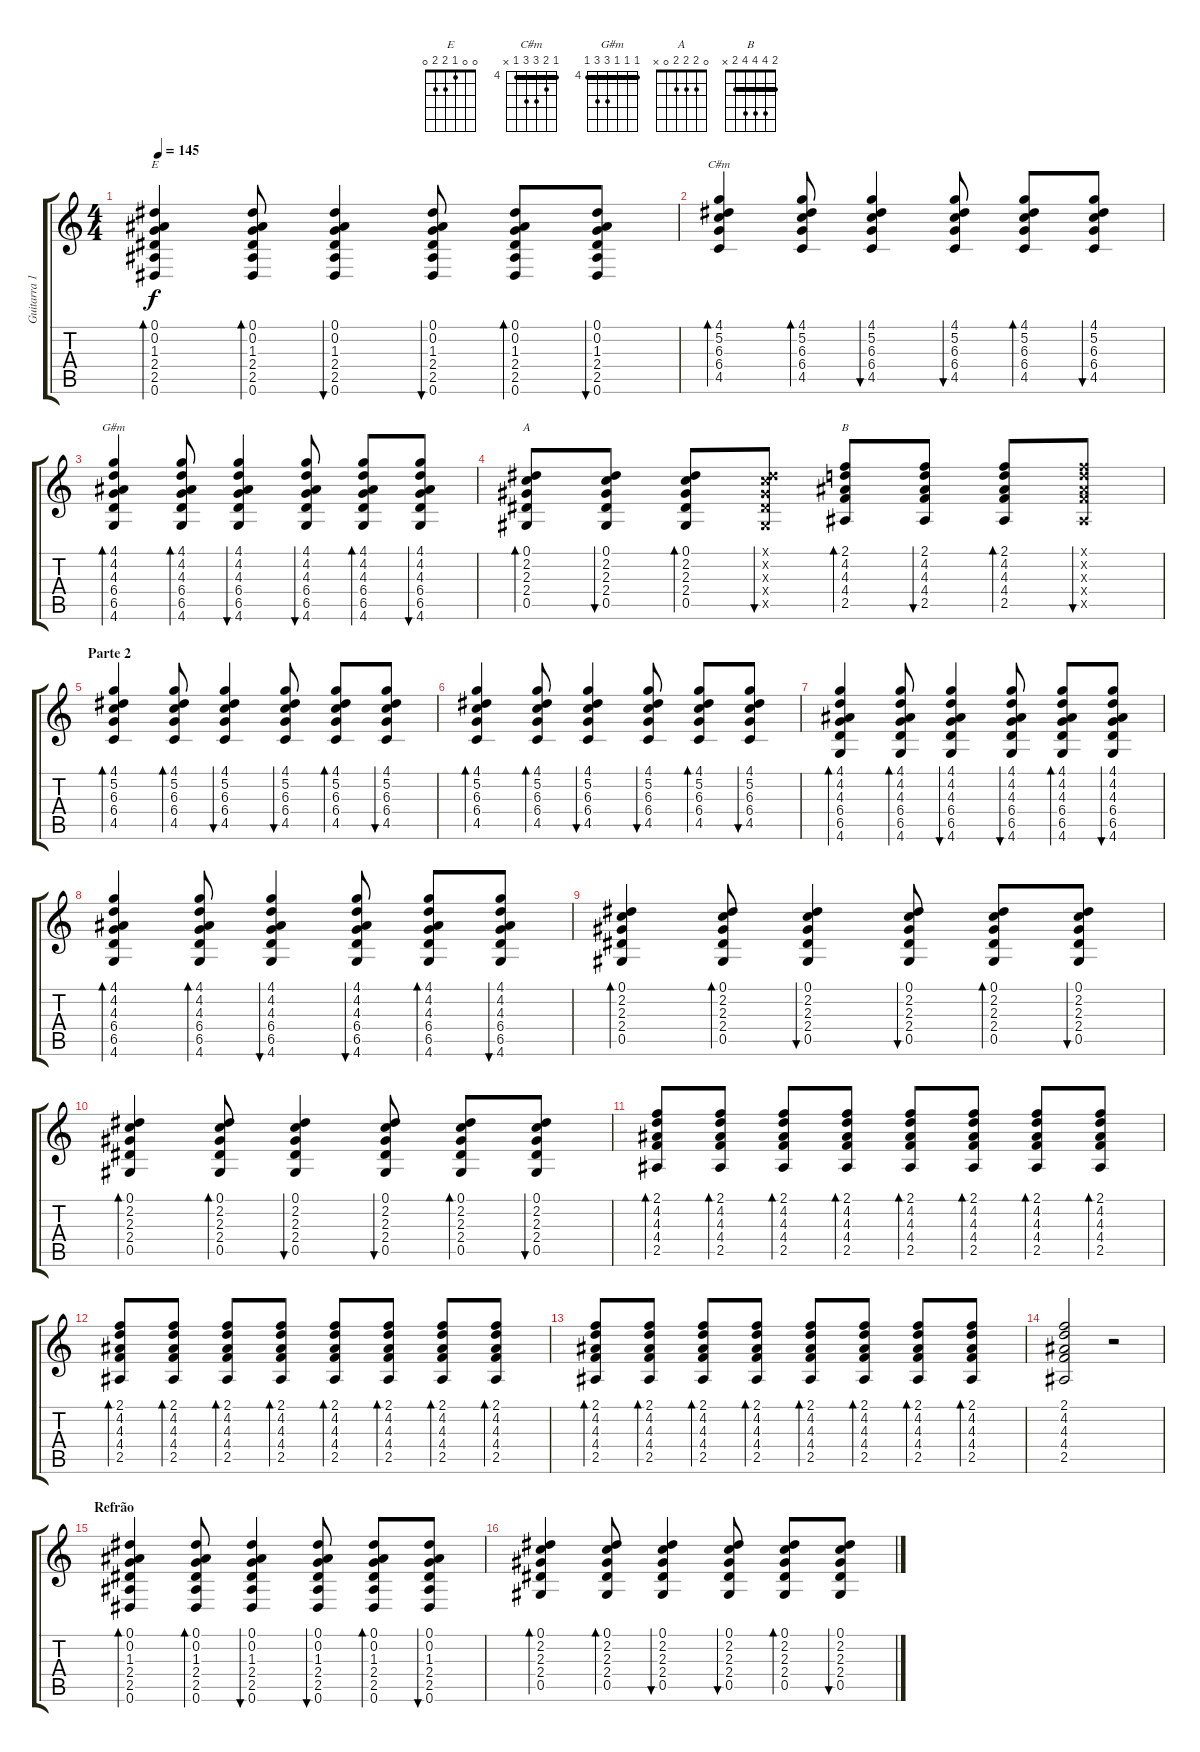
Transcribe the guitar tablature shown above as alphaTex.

\track ("Guitarra 1" "Guitarra 1") {instrument acousticguitarsteel}
\staff {score tabs}
\tuning (Eb4 Bb3 Gb3 Db3 Ab2 Eb2) {hide}
\chord ("E" 0 0 1 2 2 0)
\chord ("C#m" 4 5 6 6 4 x) {firstfret 4 barre 4}
\chord ("G#m" 4 4 4 6 6 4) {firstfret 4 barre 4}
\chord ("A" 0 2 2 2 0 x)
\chord ("B" 2 4 4 4 2 x) {barre 2}
\ts (4 4)
\tempo 145
\clef g2
\ks c
(0.1 0.2 1.3 2.4 2.5 0.6).4{bd 60 ch "E" dy f} (0.1 0.2 1.3 2.4 2.5 0.6).8{bd 60} (0.1 0.2 1.3 2.4 2.5 0.6).4{bu 60} (0.1 0.2 1.3 2.4 2.5 0.6).8{bu 60} (0.1 0.2 1.3 2.4 2.5 0.6).8{bd 60} (0.1 0.2 1.3 2.4 2.5 0.6).8{bu 60} |
(4.1 5.2 6.3 6.4 4.5).4{bd 60 ch "C#m"} (4.1 5.2 6.3 6.4 4.5).8{bd 60} (4.1 5.2 6.3 6.4 4.5).4{bu 60} (4.1 5.2 6.3 6.4 4.5).8{bu 60} (4.1 5.2 6.3 6.4 4.5).8{bd 60} (4.1 5.2 6.3 6.4 4.5).8{bu 60} |
(4.1 4.2 4.3 6.4 6.5 4.6).4{bd 60 ch "G#m"} (4.1 4.2 4.3 6.4 6.5 4.6).8{bd 60} (4.1 4.2 4.3 6.4 6.5 4.6).4{bu 60} (4.1 4.2 4.3 6.4 6.5 4.6).8{bu 60} (4.1 4.2 4.3 6.4 6.5 4.6).8{bd 60} (4.1 4.2 4.3 6.4 6.5 4.6).8{bu 60} |
(0.1 2.2 2.3 2.4 0.5).8{bd 60 ch "A"} (0.1 2.2 2.3 2.4 0.5).8{bu 60} (0.1 2.2 2.3 2.4 0.5).8{bd 60} (0.1{x} 2.2{x} 2.3{x} 2.4{x} 0.5{x}).8{bu 60} (2.1 4.2 4.3 4.4 2.5).8{bd 60 ch "B"} (2.1 4.2 4.3 4.4 2.5).8{bu 60} (2.1 4.2 4.3 4.4 2.5).8{bd 60} (2.1{x} 4.2{x} 4.3{x} 4.4{x} 2.5{x}).8{bu 60} |
\section ("" "Parte 2")
(4.1 5.2 6.3 6.4 4.5).4{bd 60} (4.1 5.2 6.3 6.4 4.5).8{bd 60} (4.1 5.2 6.3 6.4 4.5).4{bu 60} (4.1 5.2 6.3 6.4 4.5).8{bu 60} (4.1 5.2 6.3 6.4 4.5).8{bd 60} (4.1 5.2 6.3 6.4 4.5).8{bu 60} |
(4.1 5.2 6.3 6.4 4.5).4{bd 60} (4.1 5.2 6.3 6.4 4.5).8{bd 60} (4.1 5.2 6.3 6.4 4.5).4{bu 60} (4.1 5.2 6.3 6.4 4.5).8{bu 60} (4.1 5.2 6.3 6.4 4.5).8{bd 60} (4.1 5.2 6.3 6.4 4.5).8{bu 60} |
(4.1 4.2 4.3 6.4 6.5 4.6).4{bd 60} (4.1 4.2 4.3 6.4 6.5 4.6).8{bd 60} (4.1 4.2 4.3 6.4 6.5 4.6).4{bu 60} (4.1 4.2 4.3 6.4 6.5 4.6).8{bu 60} (4.1 4.2 4.3 6.4 6.5 4.6).8{bd 60} (4.1 4.2 4.3 6.4 6.5 4.6).8{bu 60} |
(4.1 4.2 4.3 6.4 6.5 4.6).4{bd 60} (4.1 4.2 4.3 6.4 6.5 4.6).8{bd 60} (4.1 4.2 4.3 6.4 6.5 4.6).4{bu 60} (4.1 4.2 4.3 6.4 6.5 4.6).8{bu 60} (4.1 4.2 4.3 6.4 6.5 4.6).8{bd 60} (4.1 4.2 4.3 6.4 6.5 4.6).8{bu 60} |
(0.1 2.2 2.3 2.4 0.5).4{bd 60} (0.1 2.2 2.3 2.4 0.5).8{bd 60} (0.1 2.2 2.3 2.4 0.5).4{bu 60} (0.1 2.2 2.3 2.4 0.5).8{bu 60} (0.1 2.2 2.3 2.4 0.5).8{bd 60} (0.1 2.2 2.3 2.4 0.5).8{bu 60} |
(0.1 2.2 2.3 2.4 0.5).4{bd 60} (0.1 2.2 2.3 2.4 0.5).8{bd 60} (0.1 2.2 2.3 2.4 0.5).4{bu 60} (0.1 2.2 2.3 2.4 0.5).8{bu 60} (0.1 2.2 2.3 2.4 0.5).8{bd 60} (0.1 2.2 2.3 2.4 0.5).8{bu 60} |
(2.1 4.2 4.3 4.4 2.5).8{bd 60} (2.1 4.2 4.3 4.4 2.5).8{bd 60} (2.1 4.2 4.3 4.4 2.5).8{bd 60} (2.1 4.2 4.3 4.4 2.5).8{bd 60} (2.1 4.2 4.3 4.4 2.5).8{bd 60} (2.1 4.2 4.3 4.4 2.5).8{bd 60} (2.1 4.2 4.3 4.4 2.5).8{bd 60} (2.1 4.2 4.3 4.4 2.5).8{bd 60} |
(2.1 4.2 4.3 4.4 2.5).8{bd 60} (2.1 4.2 4.3 4.4 2.5).8{bd 60} (2.1 4.2 4.3 4.4 2.5).8{bd 60} (2.1 4.2 4.3 4.4 2.5).8{bd 60} (2.1 4.2 4.3 4.4 2.5).8{bd 60} (2.1 4.2 4.3 4.4 2.5).8{bd 60} (2.1 4.2 4.3 4.4 2.5).8{bd 60} (2.1 4.2 4.3 4.4 2.5).8{bd 60} |
(2.1 4.2 4.3 4.4 2.5).8{bd 60} (2.1 4.2 4.3 4.4 2.5).8{bd 60} (2.1 4.2 4.3 4.4 2.5).8{bd 60} (2.1 4.2 4.3 4.4 2.5).8{bd 60} (2.1 4.2 4.3 4.4 2.5).8{bd 60} (2.1 4.2 4.3 4.4 2.5).8{bd 60} (2.1 4.2 4.3 4.4 2.5).8{bd 60} (2.1 4.2 4.3 4.4 2.5).8{bd 60} |
(2.1 4.2 4.3 4.4 2.5).2 r.2 |
\section ("" "Refrão")
(0.1 0.2 1.3 2.4 2.5 0.6).4{bd 60} (0.1 0.2 1.3 2.4 2.5 0.6).8{bd 60} (0.1 0.2 1.3 2.4 2.5 0.6).4{bu 60} (0.1 0.2 1.3 2.4 2.5 0.6).8{bu 60} (0.1 0.2 1.3 2.4 2.5 0.6).8{bd 60} (0.1 0.2 1.3 2.4 2.5 0.6).8{bu 60} |
(0.1 2.2 2.3 2.4 0.5).4{bd 60} (0.1 2.2 2.3 2.4 0.5).8{bd 60} (0.1 2.2 2.3 2.4 0.5).4{bu 60} (0.1 2.2 2.3 2.4 0.5).8{bu 60} (0.1 2.2 2.3 2.4 0.5).8{bd 60} (0.1 2.2 2.3 2.4 0.5).8{bu 60}
